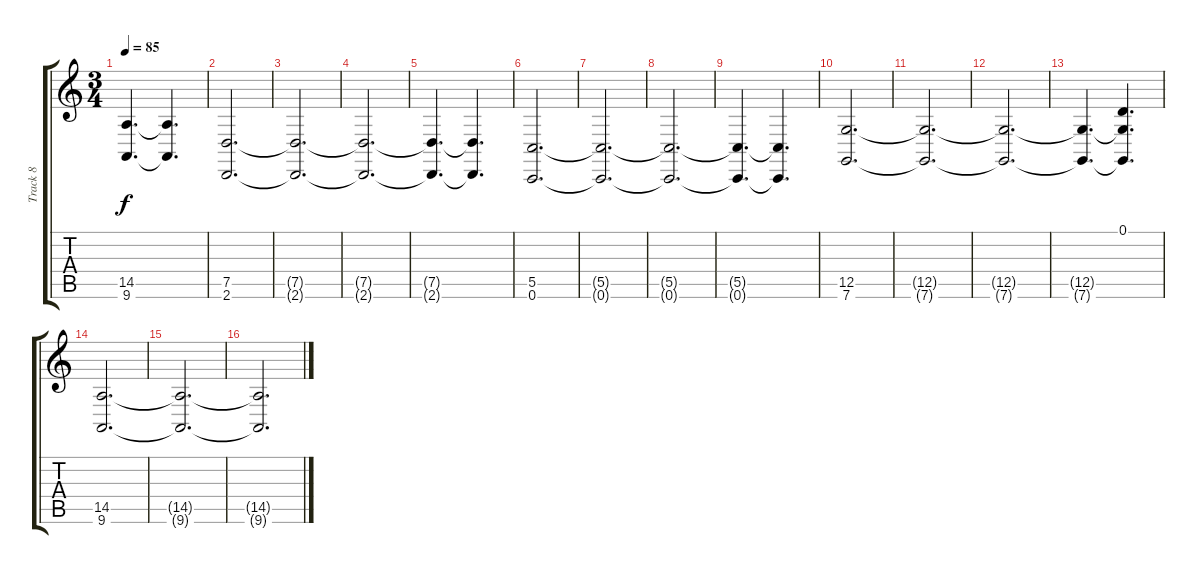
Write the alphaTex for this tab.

\track ("Track 8" "Track 8") {instrument synthstrings2}
\staff {score tabs}
\tuning (D4 A3 F3 C3 G2 C2) {hide}
\ts (3 4)
\tempo 85
\clef g2
\ks c
(14.5{t} 9.6{t}).4{d dy f} (14.5{t} 9.6{t}).4{d volume 12} |
(7.5 2.6).2{d volume 13} |
(7.5{t} 2.6{t}).2{d} |
(7.5{t} 2.6{t}).2{d} |
(7.5{t} 2.6{t}).4{d} (7.5{t} 2.6{t}).4{d} |
(5.5 0.6).2{d} |
(5.5{t} 0.6{t}).2{d} |
(5.5{t} 0.6{t}).2{d} |
(5.5{t} 0.6{t}).4{d} (5.5{t} 0.6{t}).4{d} |
(12.5 7.6).2{d} |
(12.5{t} 7.6{t}).2{d} |
(12.5{t} 7.6{t}).2{d} |
(12.5{t} 7.6{t}).4{d} (0.1 12.5{t} 7.6{t}).4{d} |
(14.5 9.6).2{d} |
(14.5{t} 9.6{t}).2{d} |
(14.5{t} 9.6{t}).2{d}
